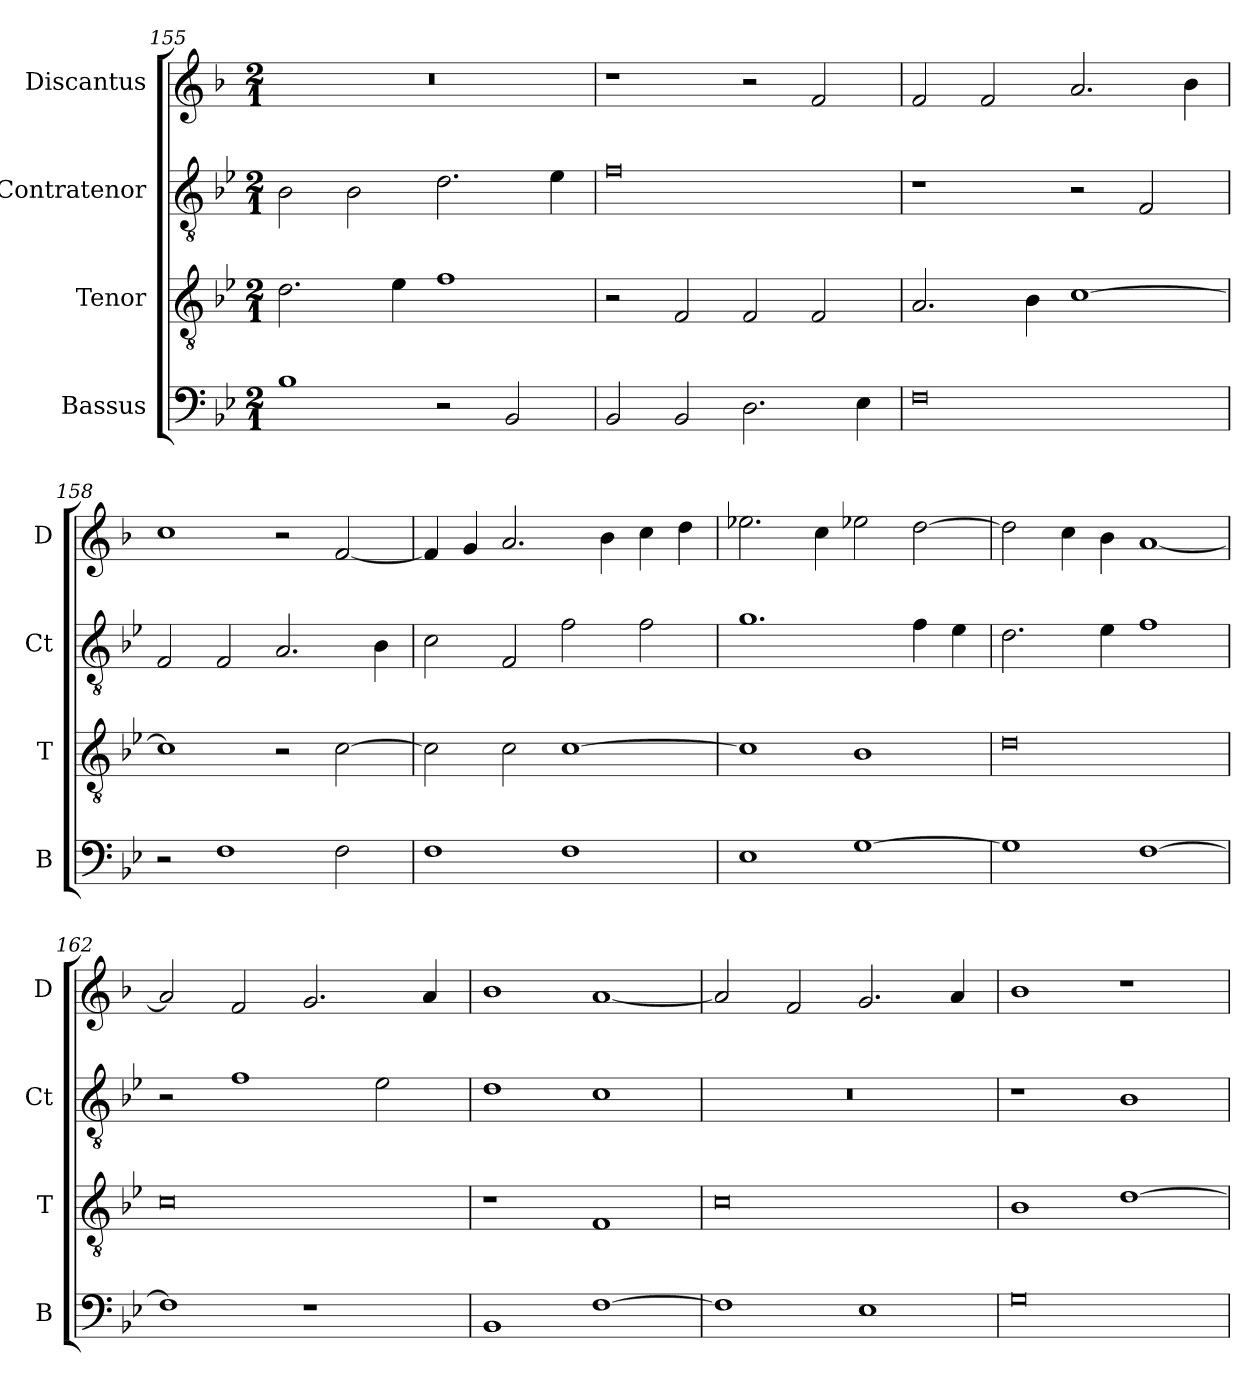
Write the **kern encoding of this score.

**kern	**kern	**kern	**kern
*part4	*part3	*part2	*part1
*staff4	*staff3	*staff2	*staff1
*I"Bassus	*I"Tenor	*I"Contratenor	*I"Discantus
*I'B	*I'T	*I'Ct	*I'D
*clefF4	*clefGv2	*clefGv2	*clefG2
*k[b-e-]	*k[b-e-]	*k[b-e-]	*k[b-]
*M2/1	*M2/1	*M2/1	*M2/1
=155	=155	=155	=155
1B-\	2.d\	2B-\	0r
.	.	2B-\	.
.	4e-\	.	.
2r	1f\	2.d\	.
2BB-/	.	.	.
.	.	4e-\	.
=156	=156	=156	=156
2BB-/	2r	0f	1r
2BB-/	2F/	.	.
2.D\	2F/	.	2r
.	2F/	.	2f/
4E-\	.	.	.
=157	=157	=157	=157
0F	2.A/	1r	2f/
.	.	.	2f/
.	4B-\	.	.
.	[1c\	2r	2.a/
.	.	2F/	.
.	.	.	4b-\
=158	=158	=158	=158
2r	1c\]	2F/	1cc\
1F\	.	2F/	.
.	2r	2.A/	2r
2F\	[2c\	.	[2f/
.	.	4B-\	.
=159	=159	=159	=159
1F\	2c\]	2c\	4f/]
.	.	.	4g/
.	2c\	2F/	2.a/
1F\	[1c\	2f\	.
.	.	.	4b-\
.	.	2f\	4cc\
.	.	.	4dd\
=160	=160	=160	=160
1E-\	1c\]	1.g\	2.ee-X\
.	.	.	4cc\
[1G\	1B-\	.	2ee-X\
.	.	4f\	[2dd\
.	.	4e-\	.
=161	=161	=161	=161
1G\]	0d	2.d\	2dd\]
.	.	.	4cc\
.	.	4e-\	4b-\
[1F\	.	1f\	[1a/
=162	=162	=162	=162
1F\]	0c	2r	2a/]
.	.	1f\	2f/
1r	.	.	2.g/
.	.	2e-\	.
.	.	.	4a/
=163	=163	=163	=163
1BB-/	1r	1d\	1b-\
[1F\	1F/	1c\	[1a/
=164	=164	=164	=164
1F\]	0c	0r	2a/]
.	.	.	2f/
1E-\	.	.	2.g/
.	.	.	4a/
=165	=165	=165	=165
0G	1B-\	1r	1b-\
.	[1d\	1B-\	1r
=	=	=	=
*-	*-	*-	*-
